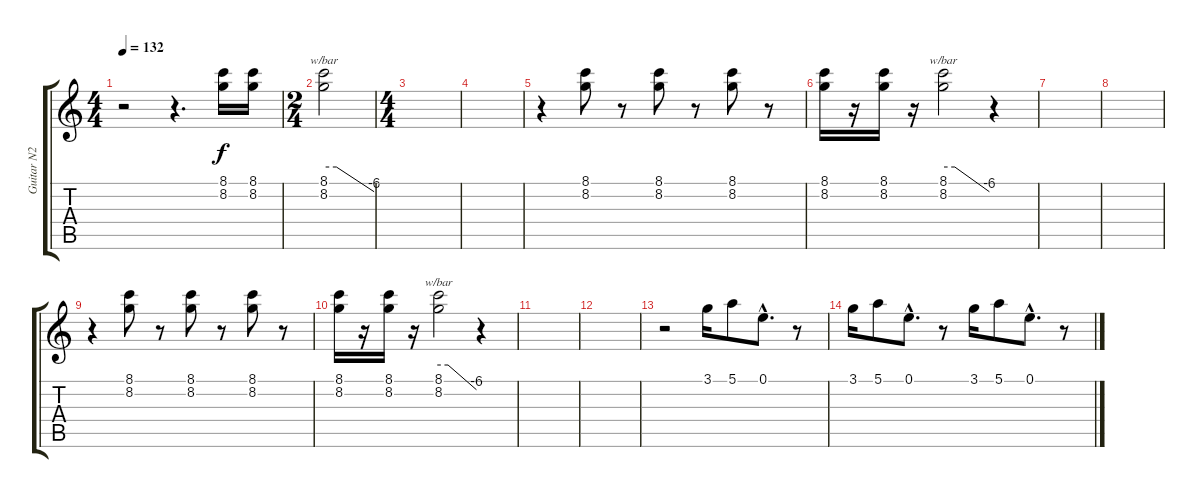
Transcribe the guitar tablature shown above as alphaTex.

\track ("Guitar N2" "Guitar N2") {instrument distortionguitar}
\staff {score tabs}
\tuning (E4 B3 G3 D3 A2 E2) {hide}
\ts (4 4)
\tempo 132
\clef g2
\ks c
r.2{dy f} r.4{d} (8.1 8.2).16 (8.1 8.2).16 |
\ts (2 4)
(8.1 8.2).2{tbe (custom default 0 0 15 0 60 -24)} |
\ts (4 4)
|
|
r.4 (8.1 8.2).8 r.8 (8.1 8.2).8 r.8 (8.1 8.2).8 r.8 |
(8.1 8.2).16 r.16 (8.1 8.2).16 r.16 (8.1 8.2).2{tbe (custom default 0 0 15 0 60 -24)} r.4 |
|
|
r.4 (8.1 8.2).8 r.8 (8.1 8.2).8 r.8 (8.1 8.2).8 r.8 |
(8.1 8.2).16 r.16 (8.1 8.2).16 r.16 (8.1 8.2).2{tbe (custom default 0 0 15 0 60 -24)} r.4 |
|
|
r.2 3.1.16 5.1.8 0.1{hac}.8{d} r.8 |
3.1.16 5.1.8 0.1{hac}.8{d} r.8 3.1.16 5.1.8 0.1{hac}.8{d} r.8
